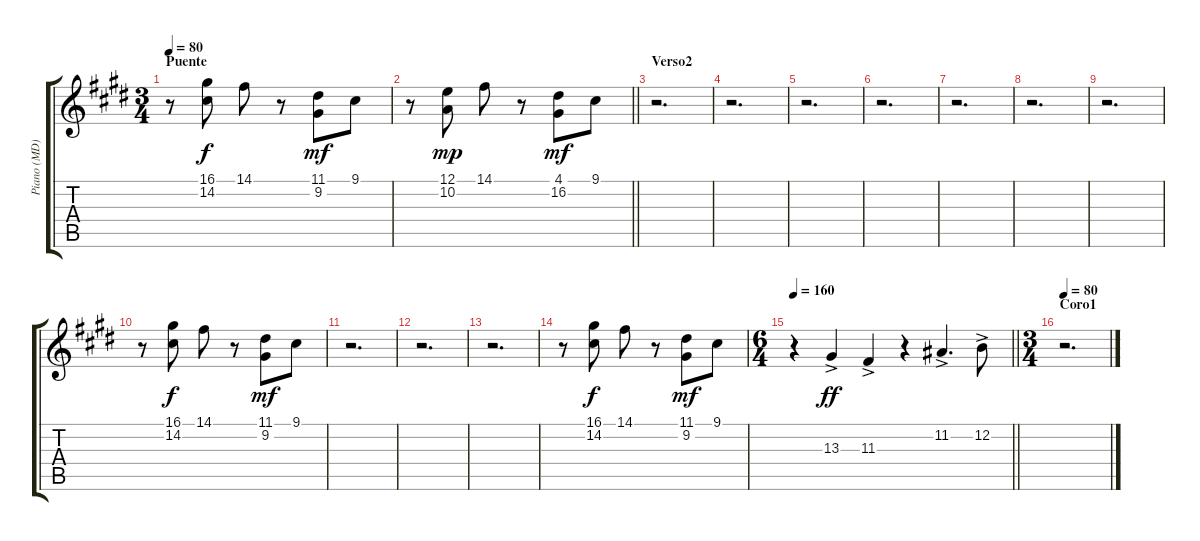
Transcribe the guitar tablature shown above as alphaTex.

\track ("Piano (MD)" "Piano (MD)") {instrument acousticgrandpiano}
\staff {score tabs}
\tuning (E4 B3 G3 D3 A2 E2) {hide}
\ts (3 4)
\section ("" "Puente")
\tempo 80
\clef g2
\ks c#minor
r.8{dy f volume 13} (16.1 14.2).8 14.1.8 r.8 (11.1 9.2).8{dy mf} 9.1.8 |
\barLineRight lightlight
r.8 (12.1 10.2).8{dy mp} 14.1.8 r.8 (4.1 16.2).8{dy mf} 9.1.8 |
\section ("" "Verso2")
r.2{d} |
r.2{d} |
r.2{d} |
r.2{d} |
r.2{d} |
r.2{d} |
r.2{d} |
r.8 (16.1 14.2).8{dy f} 14.1.8 r.8 (11.1 9.2).8{dy mf} 9.1.8 |
r.2{d} |
r.2{d} |
r.2{d} |
r.8 (16.1 14.2).8{dy f} 14.1.8 r.8 (11.1 9.2).8{dy mf} 9.1.8 |
\ts (6 4)
\tempo 160
\barLineRight lightlight
r.4 13.3{ac}.4{dy ff} 11.3{ac}.4 r.4 11.2{ac}.4{d} 12.2{ac}.8 |
\ts (3 4)
\section ("" "Coro1")
\tempo 80
r.2{d}
